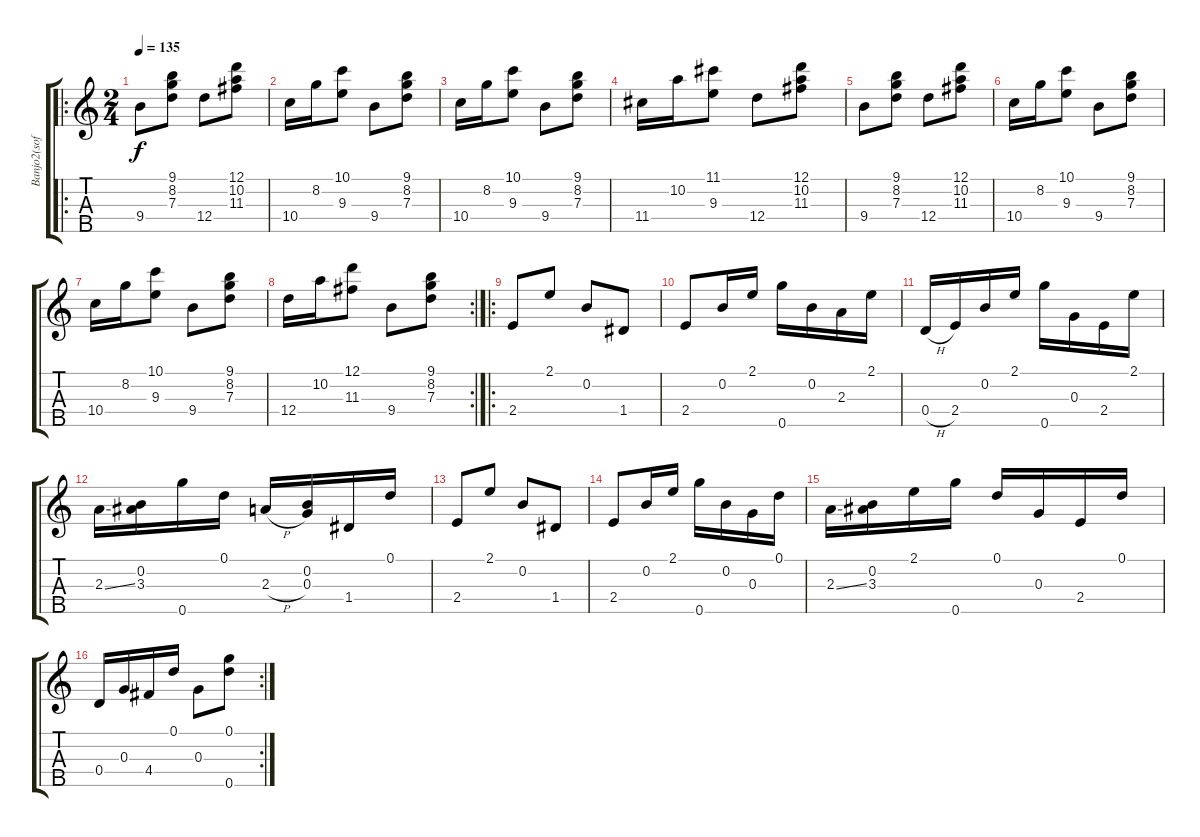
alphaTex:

\track ("Banjo2(soft)" "Banjo2(sof") {instrument banjo}
\staff {score tabs}
\tuning (D4 B3 G3 D3 G4) {hide}
\displaytranspose 12
\ro
\ts (2 4)
\tempo 135
\clef g2
\ks c
9.4.8{dy f} (9.1 8.2 7.3).8 12.4.8 (12.1 10.2 11.3).8 |
10.4.16 8.2.16 (10.1 9.3).8 9.4.8 (9.1 8.2 7.3).8 |
10.4.16 8.2.16 (10.1 9.3).8 9.4.8 (9.1 8.2 7.3).8 |
11.4.16 10.2.16 (11.1 9.3).8 12.4.8 (12.1 10.2 11.3).8 |
9.4.8 (9.1 8.2 7.3).8 12.4.8 (12.1 10.2 11.3).8 |
10.4.16 8.2.16 (10.1 9.3).8 9.4.8 (9.1 8.2 7.3).8 |
10.4.16 8.2.16 (10.1 9.3).8 9.4.8 (9.1 8.2 7.3).8 |
\rc 2
12.4.16 10.2.16 (12.1 11.3).8 9.4.8 (9.1 8.2 7.3).8 |
\ro
2.4.8 2.1.8 0.2.8 1.4.8 |
2.4.8 0.2.16 2.1.16 0.5.16 0.2.16 2.3.16 2.1.16 |
0.4{h}.16 2.4.16 0.2.16 2.1.16 0.5.16 0.3.16 2.4.16 2.1.16 |
2.3{ss}.16 (0.2 3.3).16 0.5.16 0.1.16 2.3{h}.16 (0.2 0.3).16 1.4.16 0.1.16 |
2.4.8 2.1.8 0.2.8 1.4.8 |
2.4.8 0.2.16 2.1.16 0.5.16 0.2.16 0.3.16 0.1.16 |
2.3{ss}.16 (0.2 3.3).16 2.1.16 0.5.16 0.1.16 0.3.16 2.4.16 0.1.16 |
\rc 2
0.4.16 0.3.16 4.4.16 0.1.16 0.3.8 (0.1 0.5).8
